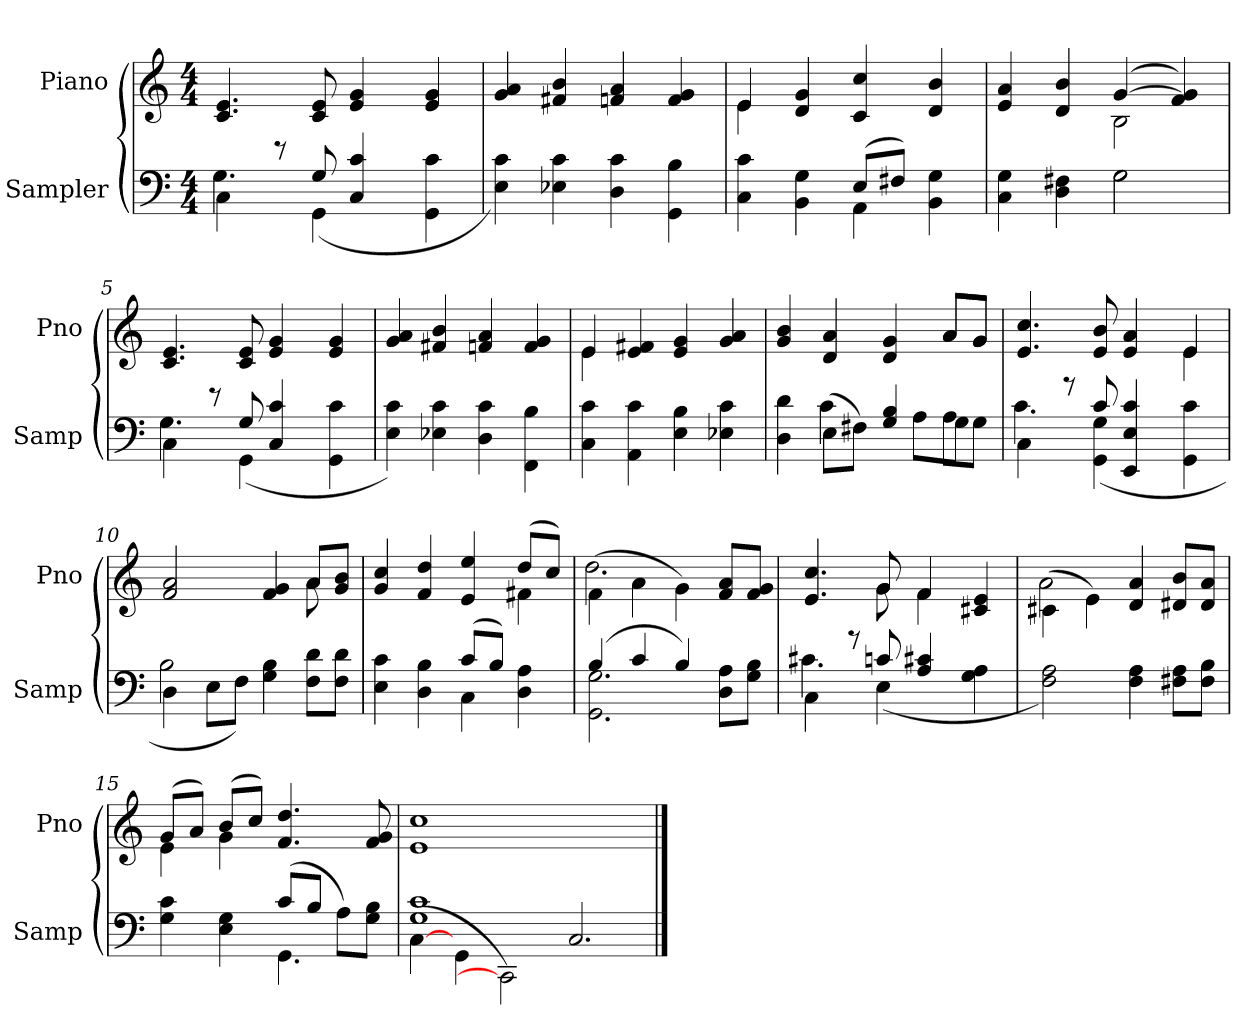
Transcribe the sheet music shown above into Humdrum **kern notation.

**kern	**kern
*part2	*part1
*staff2	*staff1
*I"Sampler	*I"Piano
*I'Samp	*I'Pno
*clefF4	*clefG2
*M4/4	*M4/4
=1	=1
*^	*
4C\	4.G	4.c 4.e
8r	.	.
8G/	(4GG	8c 8e
4C 4c	.	4e 4g
.	4.ryy	.
4GG 4c	.	4e 4g
*v	*v	*
=2	=2
4E 4c)	4g 4a
4E-X 4c	4f#X 4b
4D 4c	4fn 4a
4GG 4B	4f 4g
=3	=3
*^	*^
4C 4c	2ryy	4e/	4e
4BB 4G	.	4d 4g	2.ryy
(8E/L	4AA	4c 4cc	.
8F#X/J)	.	.	.
4BB 4G	4ryy	4d 4b	.
=4	=4	=4	=4
4C 4G	2ryy	4e 4a	2ryy
4D 4F#X	.	4d 4b	.
2G\	2G	([4g/	2B
.	.	4f/ 4g/])	.
*	*	*v	*v
=5	=5	=5
4C\	4.G	4.c 4.e
8r	.	.
8G/	(4GG	8c 8e
4C 4c	.	4e 4g
.	4.ryy	.
4GG 4c	.	4e 4g
*v	*v	*
=6	=6
4E 4c)	4g 4a
4E-X 4c	4f#X 4b
4D 4c	4fn 4a
4FF 4B	4f 4g
=7	=7
*	*^
4C 4c	4e/	4e
4AA 4c	4e 4f#X	2.ryy
4E 4B	4e 4g	.
4E-X 4c	4g 4a	.
=8	=8	=8
*^	*	*
4D 4d	4ryy	4g 4b	2.ryy
(8E\L	4c	4d 4a	.
8F#X\J)	.	.	.
4G 4B	8ryy	4d 4g	.
.	8A\L	.	.
8A\L	8G\J	8a/L	8a/L
8G\J	8ryy	8g/J	8g/J
=9	=9	=9	=9
4C\	4.c	4.e 4.cc	2.ryy
8r	.	.	.
8c/	(4GG 4G	8e 8b	.
4EE 4E 4c	.	4e 4a	.
.	4.ryy	.	.
4GG 4c	.	4e/	4e
=10	=10	=10	=10
4D\	2B	2f 2a	2.ryy
8E\L	.	.	.
8F\J)	.	.	.
4G 4B	2ryy	4f 4g	.
8F\ 8d\L	.	8a/L	8a
8F\ 8d\J	.	8g/ 8b/J	8ryy
=11	=11	=11	=11
4E 4c	2ryy	4g 4cc	2.ryy
4D 4B	.	4f 4dd	.
(8c/L	4C	4e 4ee	.
8B/J)	.	.	.
4D 4A	4ryy	(8dd/L	4f#X
.	.	8cc/J)	.
=12	=12	=12	=12
(4B/	2.GG 2.G	(4f\	2.dd
4c/	.	4a\	.
4B/)	.	4g\)	.
8D\ 8A\L	4ryy	8f/ 8a/L	4ryy
8G\ 8B\J	.	8f/ 8g/J	.
=13	=13	=13	=13
4C\	4.c#	4.e 4.cc	4.ryy
8r	.	.	.
8c/	(4E	8g/	8g
4A 4c#X	.	4f/	4f
.	4.ryy	.	.
4G 4A	.	4c#X 4e	4ryy
*v	*v	*	*
=14	=14	=14
2F 2A)	(4c#X\	2a
.	4e\)	.
4F 4A	4d 4a	2ryy
8F#X\ 8A\L	8d#X/ 8b/L	.
8F#\ 8B\J	8d#/ 8a/J	.
=15	=15	=15
*^	*	*
4G 4c	2ryy	(8g/L	4e
.	.	8a/J)	.
4E 4G	.	(8b/L	4g
.	.	8cc/J)	.
(8c/L	4.GG	4.f 4.dd	2ryy
8B/J	.	.	.
8A\L)	.	.	.
8G\ 8B\J	8ryy	8f 8g	.
*	*	*v	*v
=16	=16	=16
([4C\	1G 1c	1e 1cc
4GG\	.	.
2CC\])	.	.
2.ryy	2.C	2.ryy
*v	*v	*
==	==
*-	*-
